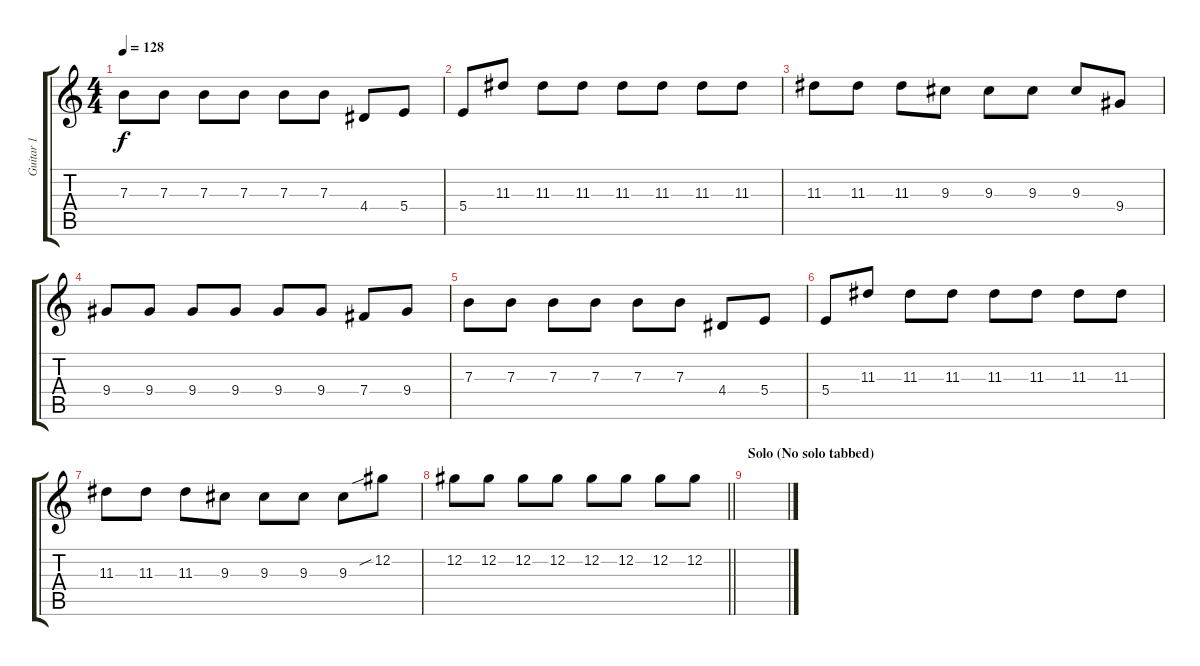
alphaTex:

\track ("Guitar 1" "Guitar 1") {instrument distortionguitar}
\staff {score tabs}
\tuning (Db4 Ab3 E3 B2 Gb2 B1) {hide}
\ts (4 4)
\tempo 128
\clef g2
\ks c
7.3.8{dy f volume 15} 7.3.8 7.3.8 7.3.8 7.3.8 7.3.8 4.4.8 5.4.8 |
5.4.8 11.3.8 11.3.8 11.3.8 11.3.8 11.3.8 11.3.8 11.3.8 |
11.3.8 11.3.8 11.3.8 9.3.8 9.3.8 9.3.8 9.3.8 9.4.8 |
9.4.8 9.4.8 9.4.8 9.4.8 9.4.8 9.4.8 7.4.8 9.4.8 |
7.3.8{volume 15} 7.3.8 7.3.8 7.3.8 7.3.8 7.3.8 4.4.8 5.4.8 |
5.4.8 11.3.8 11.3.8 11.3.8 11.3.8 11.3.8 11.3.8 11.3.8 |
11.3.8 11.3.8 11.3.8 9.3.8 9.3.8 9.3.8 9.3.8 12.2{sib}.8 |
\barLineRight lightlight
12.2.8 12.2.8 12.2.8 12.2.8 12.2.8 12.2.8 12.2.8 12.2.8 |
\section ("" "Solo (No solo tabbed)")
